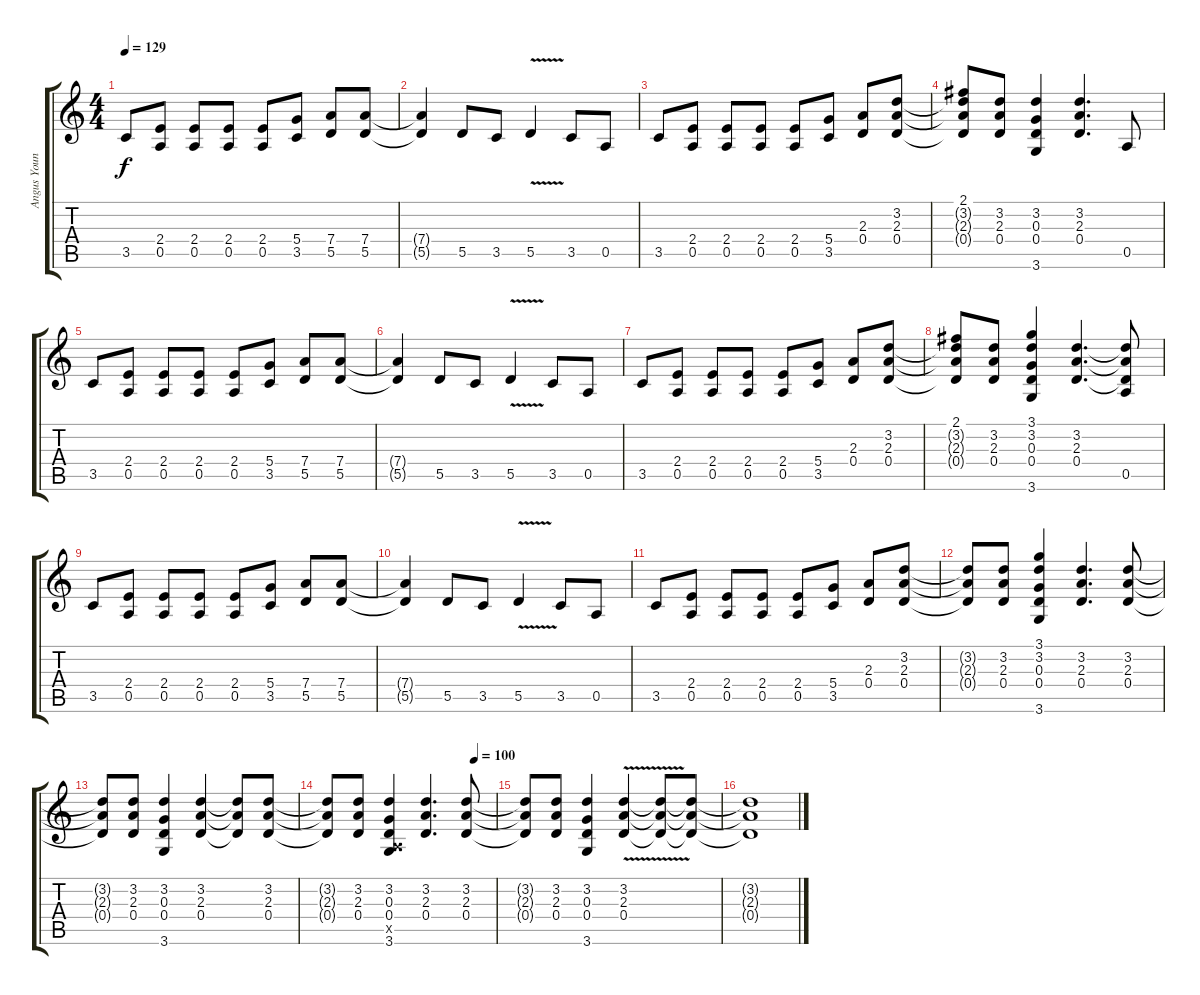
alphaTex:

\track ("Angus Young" "Angus Youn") {instrument distortionguitar}
\staff {score tabs}
\tuning (E4 B3 G3 D3 A2 E2) {hide}
\ts (4 4)
\tempo 129
\clef g2
\ks c
3.5.8{dy f} (2.4 0.5).8 (2.4 0.5).8 (2.4 0.5).8 (2.4 0.5).8 (5.4 3.5).8 (7.4 5.5).8 (7.4 5.5).8 |
(7.4{t} 5.5{t}).4 5.5.8 3.5.8 5.5{v}.4 3.5.8 0.5.8 |
3.5.8 (2.4 0.5).8 (2.4 0.5).8 (2.4 0.5).8 (2.4 0.5).8 (5.4 3.5).8 (2.3 0.4).8 (3.2 2.3 0.4).8 |
(2.1 3.2{t} 2.3{t} 0.4{t}).8 (3.2 2.3 0.4).8 (3.2 0.3 0.4 3.6).4 (3.2 2.3 0.4).4{d} 0.5.8 |
3.5.8 (2.4 0.5).8 (2.4 0.5).8 (2.4 0.5).8 (2.4 0.5).8 (5.4 3.5).8 (7.4 5.5).8 (7.4 5.5).8 |
(7.4{t} 5.5{t}).4 5.5.8 3.5.8 5.5{v}.4 3.5.8 0.5.8 |
3.5.8 (2.4 0.5).8 (2.4 0.5).8 (2.4 0.5).8 (2.4 0.5).8 (5.4 3.5).8 (2.3 0.4).8 (3.2 2.3 0.4).8 |
(2.1 3.2{t} 2.3{t} 0.4{t}).8 (3.2 2.3 0.4).8 (3.1 3.2 0.3 0.4 3.6).4 (3.2 2.3 0.4).4{d} (3.2{t} 2.3{t} 0.4{t} 0.5).8 |
3.5.8 (2.4 0.5).8 (2.4 0.5).8 (2.4 0.5).8 (2.4 0.5).8 (5.4 3.5).8 (7.4 5.5).8 (7.4 5.5).8 |
(7.4{t} 5.5{t}).4 5.5.8 3.5.8 5.5{v}.4 3.5.8 0.5.8 |
3.5.8 (2.4 0.5).8 (2.4 0.5).8 (2.4 0.5).8 (2.4 0.5).8 (5.4 3.5).8 (2.3 0.4).8 (3.2 2.3 0.4).8 |
(3.2{t} 2.3{t} 0.4{t}).8 (3.2 2.3 0.4).8 (3.1 3.2 0.3 0.4 3.6).4 (3.2 2.3 0.4).4{d} (3.2 2.3 0.4).8 |
(3.2{t} 2.3{t} 0.4{t}).8 (3.2 2.3 0.4).8 (3.2 0.3 0.4 3.6).4 (3.2 2.3 0.4).4 (3.2{t} 2.3{t} 0.4{t}).8 (3.2 2.3 0.4).8 |
\tempo (100 0.875)
(3.2{t} 2.3{t} 0.4{t}).8 (3.2 2.3 0.4).8 (3.2 0.3 0.4 0.5{x} 3.6).4 (3.2 2.3 0.4).4{d} (3.2 2.3 0.4).8 |
(3.2{t} 2.3{t} 0.4{t}).8 (3.2 2.3 0.4).8 (3.2 0.3 0.4 3.6).4 (3.2 2.3 0.4{v}).4 (3.2{t} 2.3{t} 0.4{t}).8 (3.2{t} 2.3{t} 0.4{t}).8 |
(3.2{t} 2.3{t} 0.4{t}).1
